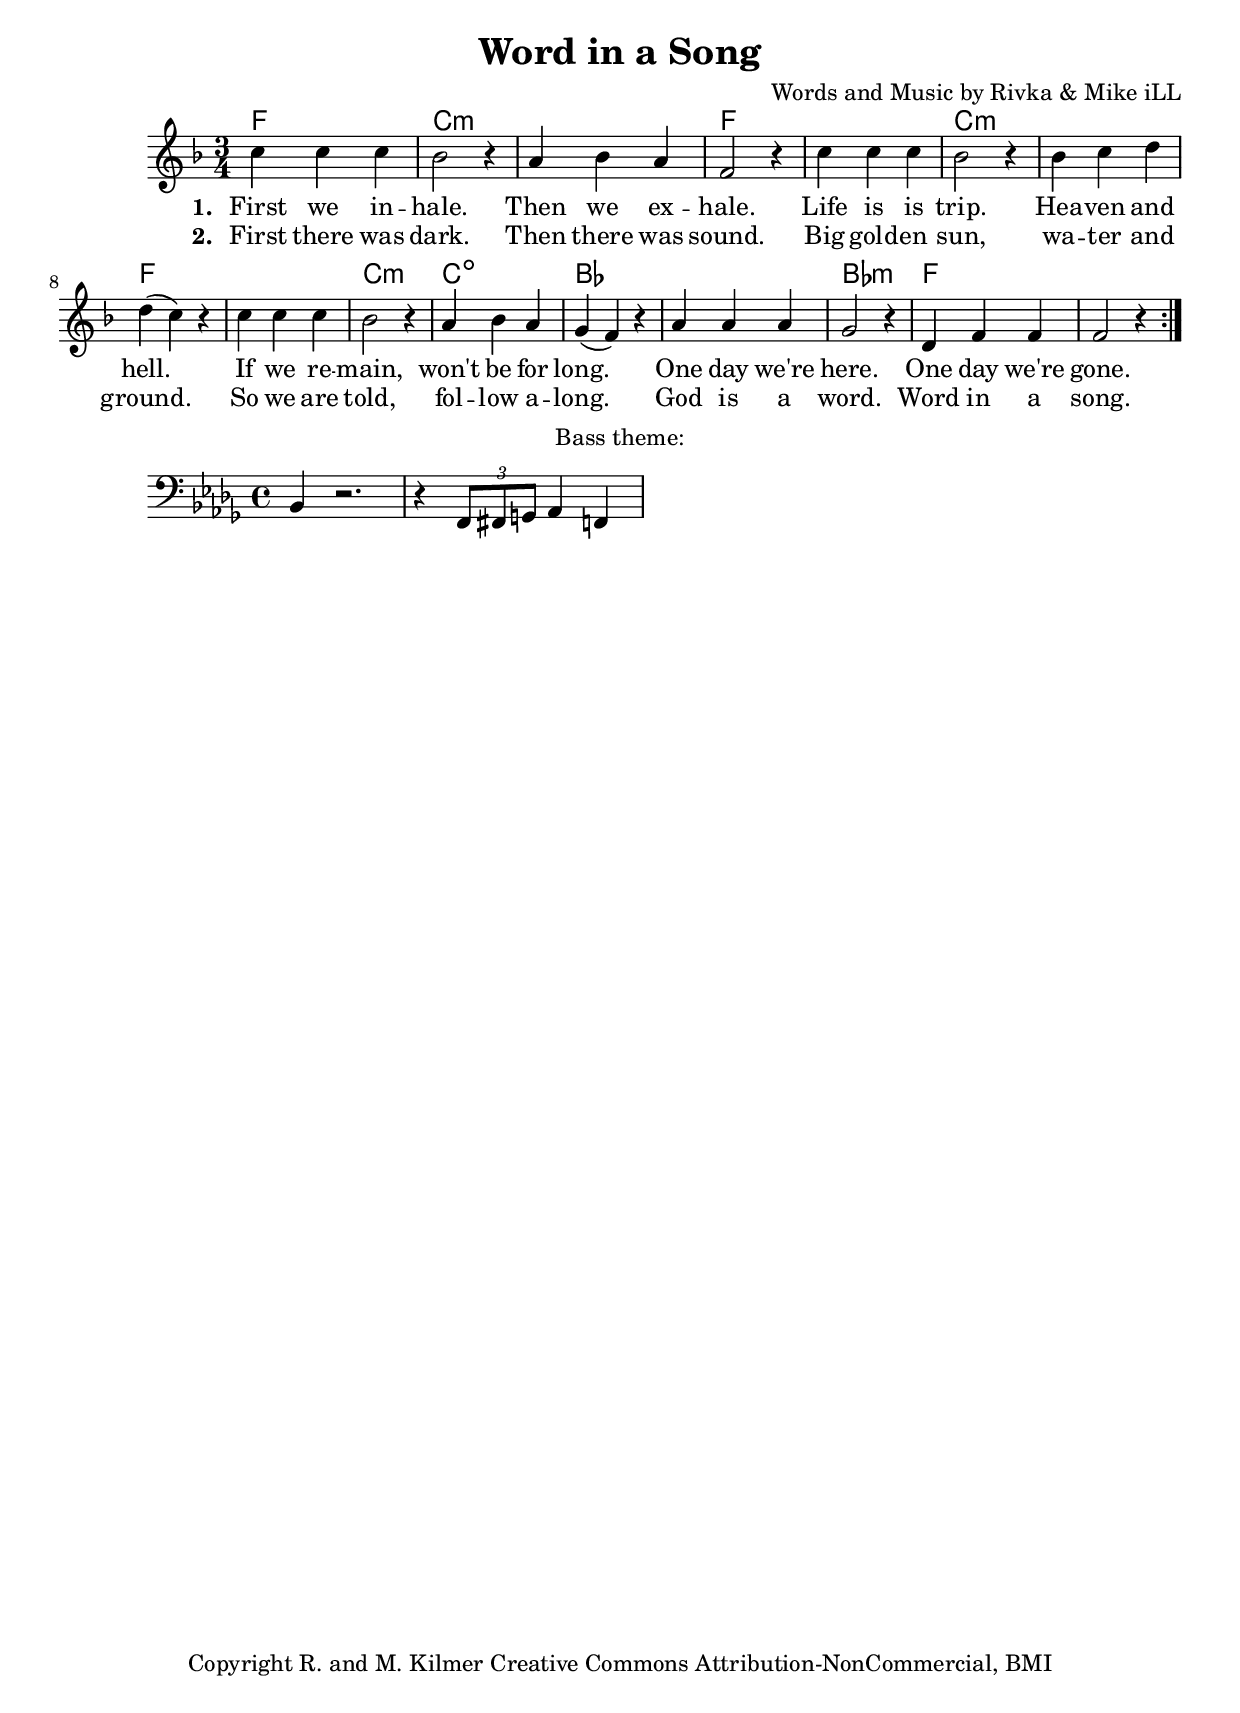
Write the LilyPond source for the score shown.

\version "2.18.2"

\header {
  title = "Word in a Song"
  composer = "Words and Music by Rivka & Mike iLL"
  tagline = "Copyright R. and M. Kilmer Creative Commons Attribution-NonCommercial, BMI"
}

\paper{ print-page-number = ##f bottom-margin = 0.5\in }

bassline = \relative c {
	\clef bass
  	\key bes \minor
  	\time 4/4
  	bes4 r2. | r4 \tuplet 3/2 { f8 fis g } aes4 f |
}

melody = \relative c'' {
  \clef treble
  \key f \major
  \time 3/4 
  \set Score.voltaSpannerDuration = #(ly:make-moment 24/8)
  \new Voice = "words" {
		\repeat volta 2 {
			c4 c c | bes2 r4 | a4 bes a | f2 r4 |
			c'4 c c | bes2 r4 | bes c d | d( c) r |
			c4 c c | bes2 r4 | a bes a | g( f) r |
			a a a | g2 r4 | d f f | f2 r4 |
		}
	}
}

text =  \lyricmode {
<<
    \new Lyrics {
    \set associatedVoice = "melody"
    \set stanza = #"1. " 
		First we in -- hale. Then we ex -- hale.
		Life is is trip. Hea -- ven and hell.
		If we re -- main, won't be for long.
		One day we're here. One day we're gone.
	}
	
	\new Lyrics {
      \set associatedVoice = "melody"
      \set stanza = #"2. " 
      	First there was dark. Then there was sound.
		Big gold -- en sun, wa -- ter and ground.
		So we are told, fol -- low a -- long.
		God is a word. Word in a song.
    }
    	
>>
}



harmonies = \chordmode {
	f2. | c:min | c: min | f |
	f | c:min | c: min | f |
	f | c:min | c:dim | bes |
	bes | bes:min | f |
}

\score {
  <<
    \new ChordNames {
      \set chordChanges = ##t
      \harmonies
    }
  	\new Voice = "voice" { \melody  }
  	\new Lyrics \lyricsto "words" \text
  >>
  
  \layout { }
  \midi { }
}

% Additional Notes
\markup \fill-line {
"Bass theme:"
}

\new Voice = "bassline" { \bassline }
